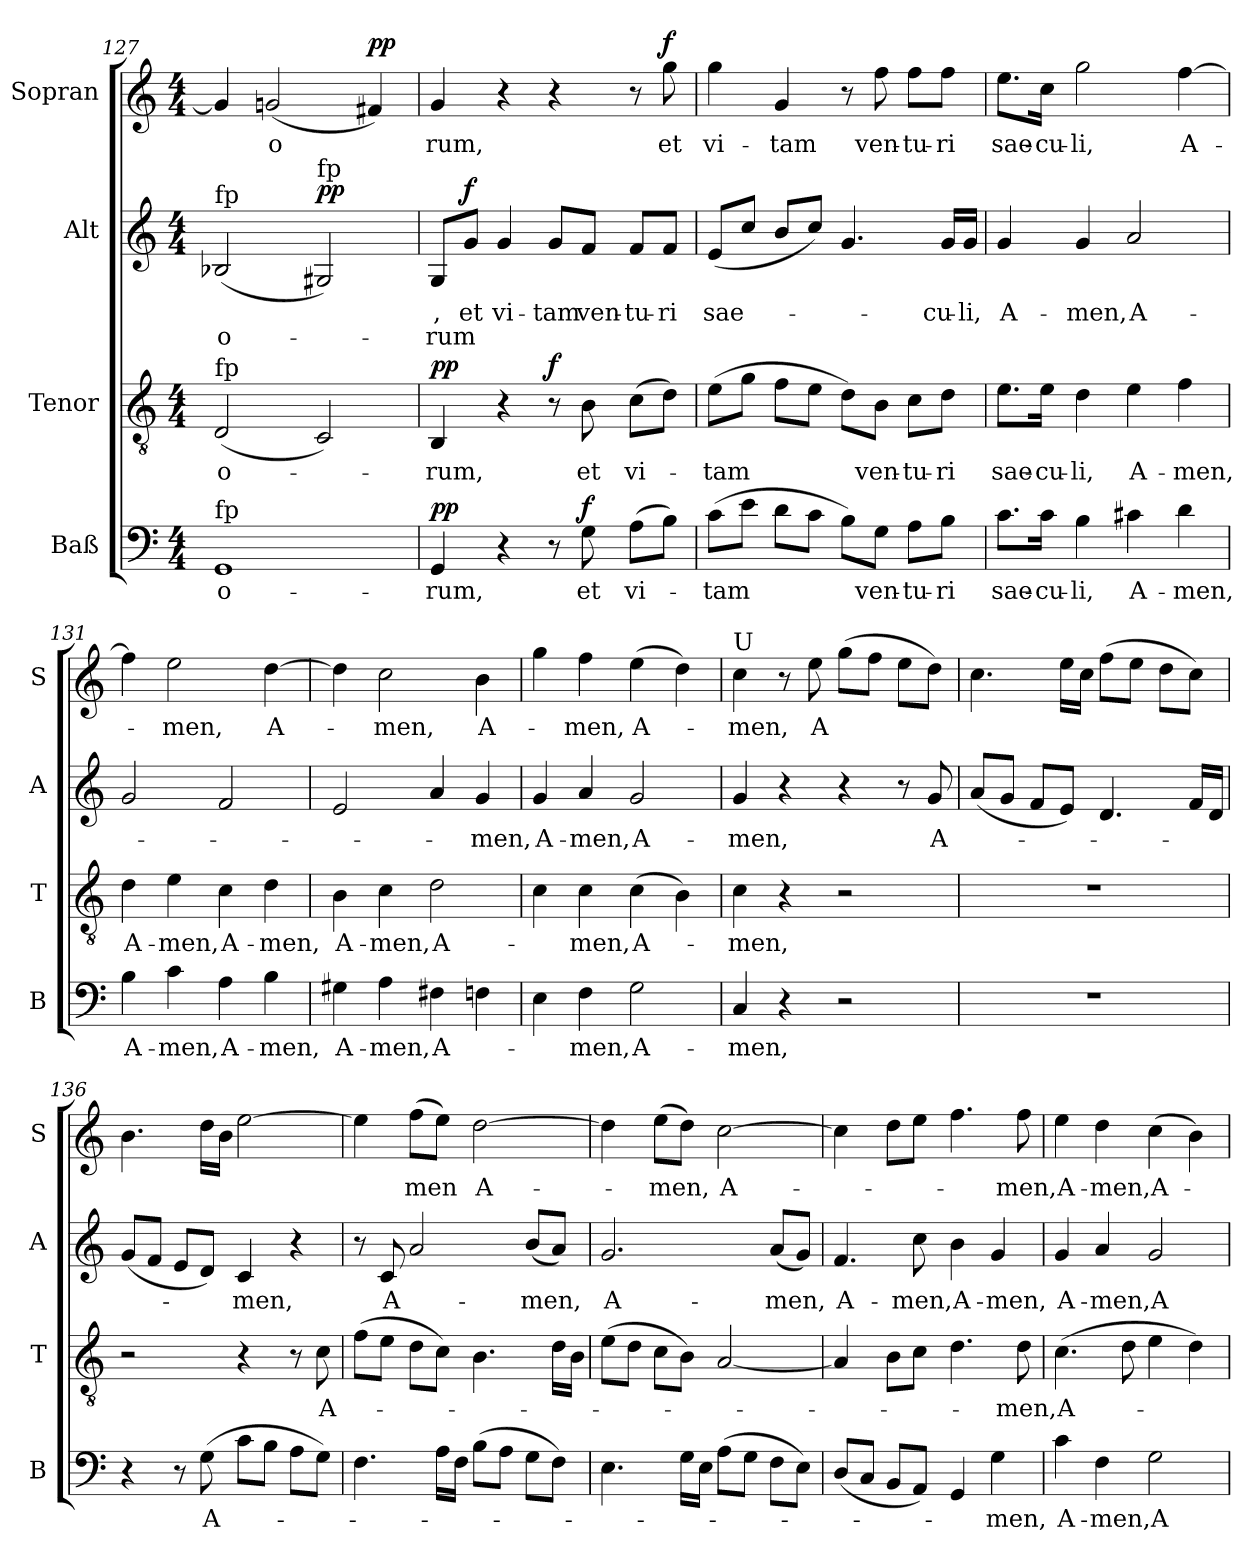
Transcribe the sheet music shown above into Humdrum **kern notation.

**kern	**text	**dynam	**kern	**text	**dynam	**kern	**text	**text	**dynam	**kern	**text	**dynam
*part4	*part4	*part4	*part3	*part3	*part3	*part2	*part2	*part2	*part2	*part1	*part1	*part1
*staff4	*staff4	*staff4	*staff3	*staff3	*staff3	*staff2	*staff2	*staff2	*staff2	*staff1	*staff1	*staff1
*I"Baß	*	*	*I"Tenor	*	*	*I"Alt	*	*	*	*I"Sopran	*	*
*I'B	*	*	*I'T	*	*	*I'A	*	*	*	*I'S	*	*
*clefF4	*	*	*clefGv2	*	*	*clefG2	*	*	*	*clefG2	*	*
*k[]	*	*	*k[]	*	*	*k[]	*	*	*	*k[]	*	*
*M4/4	*	*	*M4/4	*	*	*M4/4	*	*	*	*M4/4	*	*
=127	=127	=127	=127	=127	=127	=127	=127	=127	=127	=127	=127	=127
!	!	!	!	!	!	!LO:TX:a:t=fp	!	!	!	!	!	!
!	!	!	!LO:TX:a:t=fp	!	!	!	!	!	!	!	!	!
!LO:TX:a:t=fp	!	!	!	!	!	!	!	!	!	!	!	!
!	!LO:LY:b	!	!	!LO:LY:b	!	!	!	!LO:LY:b	!	!	!	!
1GG	o-	.	(2D/	o-	.	(2B-X/	.	o-	.	4g#/]	.	.
!	!	!	!	!	!	!	!	!	!	!	!LO:LY:b	!
.	.	.	.	.	.	.	.	.	.	(2g/	o	.
!	!	!	!	!	!	!LO:TX:a:t=fp	!	!	!	!	!	!
!	!	!	!	!	!	!	!	!	!LO:DY:b	!	!	!
.	.	.	2C/)	.	.	2G#X/)	.	.	pp	.	.	.
!	!	!	!	!	!	!	!	!	!	!	!	!LO:DY:b
.	.	.	.	.	.	.	.	.	.	4f#X/)	.	pp
=128	=128	=128	=128	=128	=128	=128	=128	=128	=128	=128	=128	=128
!	!LO:LY:b	!LO:DY:b	!	!LO:LY:b	!LO:DY:b	!	!LO:LY:b	!LO:LY:b	!	!	!LO:LY:b	!
4GG/	rum,	pp	4BB/	rum,	pp	8G/L	,	rum	.	4g/	rum,	.
!	!	!	!	!	!	!	!LO:LY:b	!	!LO:DY:b	!	!	!
.	.	.	.	.	.	8g/J	et	.	f	.	.	.
!	!	!	!	!	!	!	!LO:LY:b	!	!	!	!	!
4r	.	.	4r	.	.	4g/	vi-	.	.	4r	.	.
!	!	!	!	!	!LO:DY:b	!	!LO:LY:b	!	!	!	!	!
8r	.	.	8r	.	f	8g/L	tam	.	.	4r	.	.
!	!LO:LY:b	!LO:DY:b	!	!LO:LY:b	!	!	!LO:LY:b	!	!	!	!	!
8G\	et	f	8B\	et	.	8f/J	ven-	.	.	.	.	.
!	!LO:LY:b	!	!	!LO:LY:b	!	!	!LO:LY:b	!	!	!	!	!
(8A\L	vi-	.	(8c\L	vi-	.	8f/L	tu-	.	.	8r	.	.
!	!	!	!	!	!	!	!LO:LY:b	!	!	!	!LO:LY:b	!LO:DY:b
8B\J)	.	.	8d\J)	.	.	8f/J	ri	.	.	8gg\	et	f
=129	=129	=129	=129	=129	=129	=129	=129	=129	=129	=129	=129	=129
!	!LO:LY:b	!	!	!LO:LY:b	!	!	!LO:LY:b	!	!	!	!LO:LY:b	!
(8c\L	tam	.	(8e\L	tam	.	(8e/L	sae-	.	.	4gg\	vi-	.
8e\J	.	.	8g\J	.	.	8cc/J	.	.	.	.	.	.
!	!	!	!	!	!	!	!	!	!	!	!LO:LY:b	!
8d\L	.	.	8f\L	.	.	8b/L	.	.	.	4g/	tam	.
8c\J	.	.	8e\J	.	.	8cc/J)	.	.	.	.	.	.
8B\L)	.	.	8d\L)	.	.	4.g/	.	.	.	8r	.	.
!	!LO:LY:b	!	!	!LO:LY:b	!	!	!	!	!	!	!LO:LY:b	!
8G\J	ven-	.	8B\J	ven-	.	.	.	.	.	8ff\	ven-	.
!	!LO:LY:b	!	!	!LO:LY:b	!	!	!	!	!	!	!LO:LY:b	!
8A\L	tu-	.	8c\L	tu-	.	.	.	.	.	8ff\L	tu-	.
!	!LO:LY:b	!	!	!LO:LY:b	!	!	!LO:LY:b	!	!	!	!LO:LY:b	!
8B\J	ri	.	8d\J	ri	.	16g/LL	cu-	.	.	8ff\J	ri	.
!	!	!	!	!	!	!	!LO:LY:b	!	!	!	!	!
.	.	.	.	.	.	16g/JJ	li,	.	.	.	.	.
!!LO:PB:g=z
=130	=130	=130	=130	=130	=130	=130	=130	=130	=130	=130	=130	=130
!	!LO:LY:b	!	!	!LO:LY:b	!	!	!LO:LY:b	!	!	!	!LO:LY:b	!
8.c\L	sae-	.	8.e\L	sae-	.	4g/	A-	.	.	8.ee\L	sae-	.
!	!LO:LY:b	!	!	!LO:LY:b	!	!	!	!	!	!	!LO:LY:b	!
16c\Jk	cu-	.	16e\Jk	cu-	.	.	.	.	.	16cc\Jk	cu-	.
!	!LO:LY:b	!	!	!LO:LY:b	!	!	!LO:LY:b	!	!	!	!LO:LY:b	!
4B\	li,	.	4d\	li,	.	4g/	men,	.	.	2gg\	li,	.
!	!LO:LY:b	!	!	!LO:LY:b	!	!	!LO:LY:b	!	!	!	!	!
4c#X\	A-	.	4e\	A-	.	2a/	A-	.	.	.	.	.
!	!LO:LY:b	!	!	!LO:LY:b	!	!	!	!	!	!	!LO:LY:b	!
4d\	men,	.	4f\	men,	.	.	.	.	.	[4ff\	A-	.
=131	=131	=131	=131	=131	=131	=131	=131	=131	=131	=131	=131	=131
!	!LO:LY:b	!	!	!LO:LY:b	!	!	!	!	!	!	!	!
4B\	A-	.	4d\	A-	.	2g/	.	.	.	4ff\]	.	.
!	!LO:LY:b	!	!	!LO:LY:b	!	!	!	!	!	!	!LO:LY:b	!
4c\	men,	.	4e\	men,	.	.	.	.	.	2ee\	men,	.
!	!LO:LY:b	!	!	!LO:LY:b	!	!	!	!	!	!	!	!
4A\	A-	.	4c\	A-	.	2f/	.	.	.	.	.	.
!	!LO:LY:b	!	!	!LO:LY:b	!	!	!	!	!	!	!LO:LY:b	!
4B\	men,	.	4d\	men,	.	.	.	.	.	[4dd\	A-	.
=132	=132	=132	=132	=132	=132	=132	=132	=132	=132	=132	=132	=132
!	!LO:LY:b	!	!	!LO:LY:b	!	!	!	!	!	!	!	!
4G#X\	A-	.	4B\	A-	.	2e/	.	.	.	4dd\]	.	.
!	!LO:LY:b	!	!	!LO:LY:b	!	!	!	!	!	!	!LO:LY:b	!
4A\	men,	.	4c\	men,	.	.	.	.	.	2cc\	men,	.
!	!LO:LY:b	!	!	!LO:LY:b	!	!	!	!	!	!	!	!
4F#X\	A-	.	2d\	A-	.	4a/	.	.	.	.	.	.
!	!	!	!	!	!	!	!LO:LY:b	!	!	!	!LO:LY:b	!
4Fn\	.	.	.	.	.	4g/	men,	.	.	4b\	A-	.
=133	=133	=133	=133	=133	=133	=133	=133	=133	=133	=133	=133	=133
!	!	!	!	!	!	!	!LO:LY:b	!	!	!	!	!
4E\	.	.	4c\	.	.	4g/	A-	.	.	4gg\	.	.
!	!LO:LY:b	!	!	!LO:LY:b	!	!	!LO:LY:b	!	!	!	!LO:LY:b	!
4F\	men,	.	4c\	men,	.	4a/	men,	.	.	4ff\	men,	.
!	!LO:LY:b	!	!	!LO:LY:b	!	!	!LO:LY:b	!	!	!	!LO:LY:b	!
2G\	A-	.	(4c\	A-	.	2g/	A-	.	.	(4ee\	A-	.
.	.	.	4B\)	.	.	.	.	.	.	4dd\)	.	.
=134	=134	=134	=134	=134	=134	=134	=134	=134	=134	=134	=134	=134
!	!	!	!	!	!	!	!	!	!	!LO:TX:a:t=U	!	!
!	!LO:LY:b	!	!	!LO:LY:b	!	!	!LO:LY:b	!	!	!	!LO:LY:b	!
4C/	men,	.	4c\	men,	.	4g/	men,	.	.	4cc\	men,	.
4r	.	.	4r	.	.	4r	.	.	.	8r	.	.
!	!	!	!	!	!	!	!	!	!	!	!LO:LY:b	!
.	.	.	.	.	.	.	.	.	.	8ee\	A-	.
2r	.	.	2r	.	.	4r	.	.	.	(8gg\L	.	.
.	.	.	.	.	.	.	.	.	.	8ff\J	.	.
.	.	.	.	.	.	8r	.	.	.	8ee\L	.	.
!	!	!	!	!	!	!	!LO:LY:b	!	!	!	!	!
.	.	.	.	.	.	8g/	A-	.	.	8dd\J)	.	.
=135	=135	=135	=135	=135	=135	=135	=135	=135	=135	=135	=135	=135
1r	.	.	1r	.	.	(8a/L	.	.	.	4.cc\	.	.
.	.	.	.	.	.	8g/J	.	.	.	.	.	.
.	.	.	.	.	.	8f/L	.	.	.	.	.	.
.	.	.	.	.	.	8e/J)	.	.	.	16ee\LL	.	.
.	.	.	.	.	.	.	.	.	.	16cc\JJ	.	.
.	.	.	.	.	.	4.d/	.	.	.	(8ff\L	.	.
.	.	.	.	.	.	.	.	.	.	8ee\J	.	.
.	.	.	.	.	.	.	.	.	.	8dd\L	.	.
.	.	.	.	.	.	16f/LL	.	.	.	8cc\J)	.	.
.	.	.	.	.	.	16d/JJ	.	.	.	.	.	.
=136	=136	=136	=136	=136	=136	=136	=136	=136	=136	=136	=136	=136
!	!	!	!	!	!	!	!	!	!	!	!LO:LY:b	!
4r	.	.	2r	.	.	(8g/L	.	.	.	4.b\	--	.
.	.	.	.	.	.	8f/J	.	.	.	.	.	.
8r	.	.	.	.	.	8e/L	.	.	.	.	.	.
!	!LO:LY:b	!	!	!	!	!	!	!	!	!	!	!
(8G\	A-	.	.	.	.	8d/J)	.	.	.	16dd\LL	.	.
.	.	.	.	.	.	.	.	.	.	16b\JJ	.	.
!	!	!	!	!	!	!	!LO:LY:b	!	!	!	!	!
8c\L	.	.	4r	.	.	4c/	men,	.	.	[2ee\	.	.
8B\J	.	.	.	.	.	.	.	.	.	.	.	.
8A\L	.	.	8r	.	.	4r	.	.	.	.	.	.
!	!	!	!	!LO:LY:b	!	!	!	!	!	!	!	!
8G\J)	.	.	8c\	A-	.	.	.	.	.	.	.	.
=137	=137	=137	=137	=137	=137	=137	=137	=137	=137	=137	=137	=137
4.F\	.	.	(8f\L	.	.	8r	.	.	.	4ee\]	.	.
!	!	!	!	!	!	!	!LO:LY:b	!	!	!	!	!
.	.	.	8e\J	.	.	8c/	A-	.	.	.	.	.
!	!	!	!	!	!	!	!	!	!	!	!LO:LY:b	!
.	.	.	8d\L	.	.	2a/	.	.	.	(8ff\L	men	.
16A\LL	.	.	8c\J)	.	.	.	.	.	.	8ee\J)	.	.
16F\JJ	.	.	.	.	.	.	.	.	.	.	.	.
!	!	!	!	!	!	!	!	!	!	!	!LO:LY:b	!
(8B\L	.	.	4.B\	.	.	.	.	.	.	[2dd\	A-	.
8A\J	.	.	.	.	.	.	.	.	.	.	.	.
!	!	!	!	!	!	!	!LO:LY:b	!	!	!	!	!
8G\L	.	.	.	.	.	(8b/L	men,	.	.	.	.	.
8F\J)	.	.	16d\LL	.	.	8a/J)	.	.	.	.	.	.
.	.	.	16B\JJ	.	.	.	.	.	.	.	.	.
=138	=138	=138	=138	=138	=138	=138	=138	=138	=138	=138	=138	=138
!	!	!	!	!	!	!	!LO:LY:b	!	!	!	!	!
4.E\	.	.	(8e\L	.	.	2.g/	A-	.	.	4dd\]	.	.
.	.	.	8d\J	.	.	.	.	.	.	.	.	.
!	!	!	!	!	!	!	!	!	!	!	!LO:LY:b	!
.	.	.	8c\L	.	.	.	.	.	.	(8ee\L	men,	.
16G\LL	.	.	8B\J)	.	.	.	.	.	.	8dd\J)	.	.
16E\JJ	.	.	.	.	.	.	.	.	.	.	.	.
!	!	!	!	!	!	!	!	!	!	!	!LO:LY:b	!
(8A\L	.	.	[2A/	.	.	.	.	.	.	[2cc\	A-	.
8G\J	.	.	.	.	.	.	.	.	.	.	.	.
!	!	!	!	!	!	!	!LO:LY:b	!	!	!	!	!
8F\L	.	.	.	.	.	(8a/L	men,	.	.	.	.	.
8E\J)	.	.	.	.	.	8g/J)	.	.	.	.	.	.
!!LO:PB:g=z
=139	=139	=139	=139	=139	=139	=139	=139	=139	=139	=139	=139	=139
!	!	!	!	!	!	!	!LO:LY:b	!	!	!	!	!
(8D/L	.	.	4A/]	.	.	4.f/	A-	.	.	4cc\]	.	.
8C/J	.	.	.	.	.	.	.	.	.	.	.	.
8BB/L	.	.	8B\L	.	.	.	.	.	.	8dd\L	.	.
!	!	!	!	!	!	!	!LO:LY:b	!	!	!	!	!
8AA/J)	.	.	8c\J	.	.	8cc\	men,	.	.	8ee\J	.	.
!	!	!	!	!	!	!	!LO:LY:b	!	!	!	!	!
4GG/	.	.	4.d\	.	.	4b\	A-	.	.	4.ff\	.	.
!	!LO:LY:b	!	!	!	!	!	!LO:LY:b	!	!	!	!	!
4G\	men,	.	.	.	.	4g/	men,	.	.	.	.	.
!	!	!	!	!LO:LY:b	!	!	!	!	!	!	!LO:LY:b	!
.	.	.	8d\	men,	.	.	.	.	.	8ff\	men,	.
=140	=140	=140	=140	=140	=140	=140	=140	=140	=140	=140	=140	=140
!	!LO:LY:b	!	!	!LO:LY:b	!	!	!LO:LY:b	!	!	!	!LO:LY:b	!
4c\	A-	.	(4.c\	A-	.	4g/	A-	.	.	4ee\	A-	.
!	!LO:LY:b	!	!	!	!	!	!LO:LY:b	!	!	!	!LO:LY:b	!
4F\	men,	.	.	.	.	4a/	men,	.	.	4dd\	men,	.
.	.	.	8d\	.	.	.	.	.	.	.	.	.
!	!LO:LY:b	!	!	!	!	!	!LO:LY:b	!	!	!	!LO:LY:b	!
2G\	A-	.	4e\	.	.	2g/	A-	.	.	(4cc\	A-	.
.	.	.	4d\)	.	.	.	.	.	.	4b\)	.	.
=	=	=	=	=	=	=	=	=	=	=	=	=
*-	*-	*-	*-	*-	*-	*-	*-	*-	*-	*-	*-	*-
